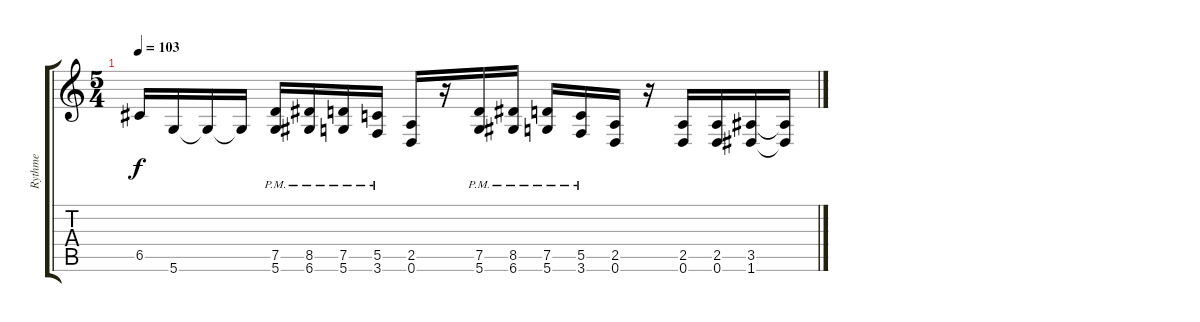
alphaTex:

\track ("Rythme" "Rythme") {instrument distortionguitar}
\staff {score tabs}
\tuning (D4 A3 F3 C3 G2 D2) {hide}
\ts (5 4)
\tempo 103
\clef g2
\ks c
6.5{t}.16{dy f} 5.6.16 5.6{t}.16 5.6{t}.16 (7.5{pm} 5.6{pm}).16 (8.5{pm} 6.6{pm}).16 (7.5{pm} 5.6{pm}).16 (5.5{pm} 3.6{pm}).16 (2.5 0.6).16 r.16 (7.5{pm} 5.6{pm}).16 (8.5{pm} 6.6{pm}).16 (7.5{pm} 5.6{pm}).16 (5.5{pm} 3.6{pm}).16 (2.5 0.6).16 r.16 (2.5 0.6).16 (2.5 0.6).16 (3.5 1.6).16 (3.5{t} 1.6{t}).16
